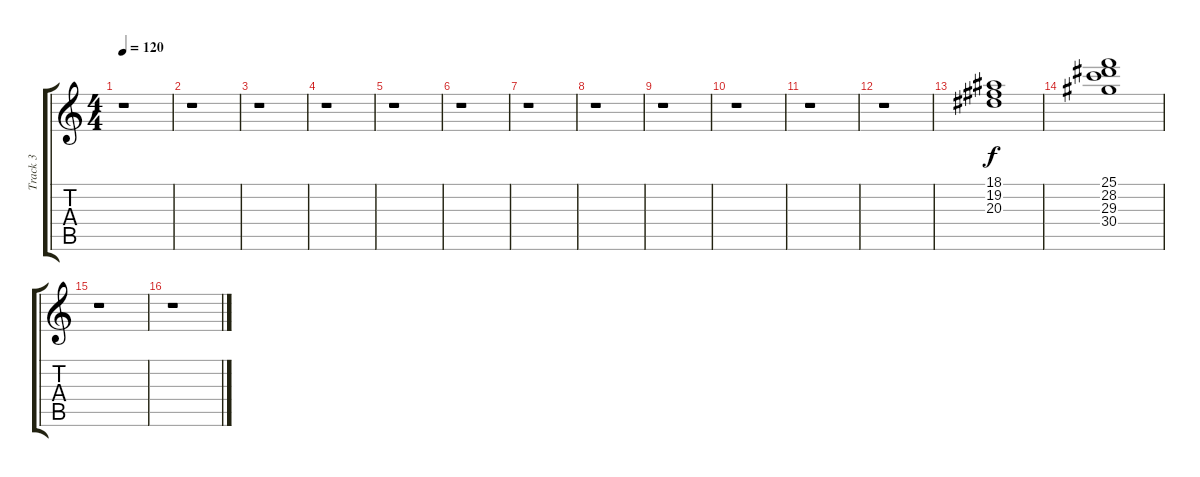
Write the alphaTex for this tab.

\track ("Track 3" "Track 3") {instrument rockorgan}
\staff {score tabs}
\tuning (E4 B3 G3 D3 A2 E2) {hide}
\ts (4 4)
\tempo 120
\clef g2
\ks c
r.1{dy f} |
r.1 |
r.1 |
r.1 |
r.1 |
r.1 |
r.1 |
r.1 |
r.1 |
r.1 |
r.1 |
r.1 |
(18.1 19.2 20.3).1 |
(25.1 28.2 29.3 30.4).1 |
r.1 |
r.1
